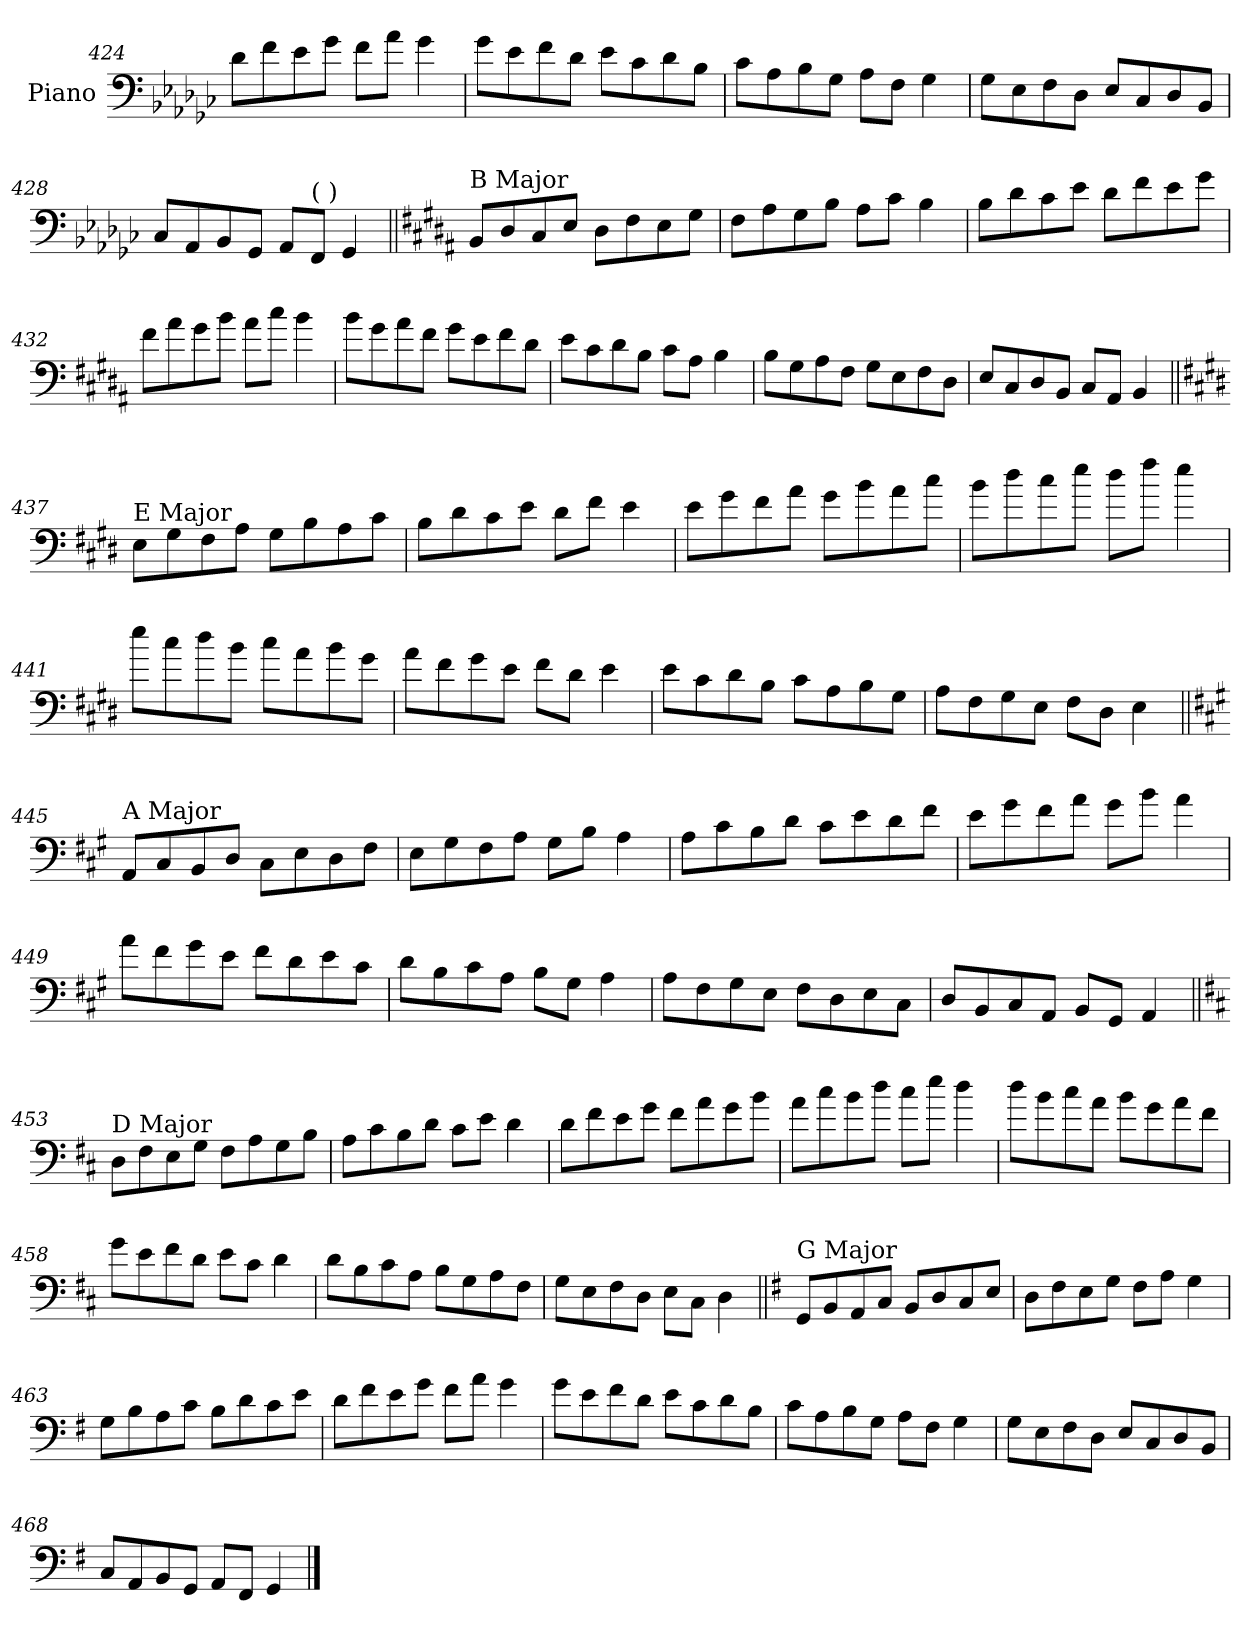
**kern
*part1
*staff1
*I"Piano
*I'Pno.
*clefF4
*k[b-e-a-d-g-c-]
=424
8d-\L
8f\
8e-\
8g-\J
8f\L
8a-\J
4g-\
!!LO:LB:g=z
=425
8g-\L
8e-\
8f\
8d-\J
8e-\L
8c-\
8d-\
8B-\J
=426
8c-\L
8A-\
8B-\
8G-\J
8A-\L
8F\J
4G-\
=427
8G-\L
8E-\
8F\
8D-\J
8E-/L
8C-/
8D-/
8BB-/J
=428
8C-/L
8AA-/
8BB-/
8GG-/J
8AA-/L
!LO:TX:a:t=(    )
8FF/J
4GG-/
!!LO:LB:g=z
=429||
*k[f#c#g#d#a#]
!LO:TX:a:t=B Major
8BB/L
8D#/
8C#/
8E/J
8D#\L
8F#\
8E\
8G#\J
=430
8F#\L
8A#\
8G#\
8B\J
8A#\L
8c#\J
4B\
=431
8B\L
8d#\
8c#\
8e\J
8d#\L
8f#\
8e\
8g#\J
=432
8f#\L
8a#\
8g#\
8b\J
8a#\L
8cc#\J
4b\
!!LO:LB:g=z
=433
8b\L
8g#\
8a#\
8f#\J
8g#\L
8e\
8f#\
8d#\J
=434
8e\L
8c#\
8d#\
8B\J
8c#\L
8A#\J
4B\
=435
8B\L
8G#\
8A#\
8F#\J
8G#\L
8E\
8F#\
8D#\J
=436
8E/L
8C#/
8D#/
8BB/J
8C#/L
8AA#/J
4BB/
!!LO:PB:g=z
=437||
*k[f#c#g#d#]
!LO:TX:a:t=E Major
8E\L
8G#\
8F#\
8A\J
8G#\L
8B\
8A\
8c#\J
=438
8B\L
8d#\
8c#\
8e\J
8d#\L
8f#\J
4e\
=439
8e\L
8g#\
8f#\
8a\J
8g#\L
8b\
8a\
8cc#\J
=440
8b\L
8dd#\
8cc#\
8ee\J
8dd#\L
8ff#\J
4ee\
!!LO:LB:g=z
=441
8ee\L
8cc#\
8dd#\
8b\J
8cc#\L
8a\
8b\
8g#\J
=442
8a\L
8f#\
8g#\
8e\J
8f#\L
8d#\J
4e\
=443
8e\L
8c#\
8d#\
8B\J
8c#\L
8A\
8B\
8G#\J
=444
8A\L
8F#\
8G#\
8E\J
8F#\L
8D#\J
4E\
!!LO:LB:g=z
=445||
*k[f#c#g#]
!LO:TX:a:t=A Major
8AA/L
8C#/
8BB/
8D/J
8C#\L
8E\
8D\
8F#\J
=446
8E\L
8G#\
8F#\
8A\J
8G#\L
8B\J
4A\
=447
8A\L
8c#\
8B\
8d\J
8c#\L
8e\
8d\
8f#\J
=448
8e\L
8g#\
8f#\
8a\J
8g#\L
8b\J
4a\
!!LO:LB:g=z
=449
8a\L
8f#\
8g#\
8e\J
8f#\L
8d\
8e\
8c#\J
=450
8d\L
8B\
8c#\
8A\J
8B\L
8G#\J
4A\
=451
8A\L
8F#\
8G#\
8E\J
8F#\L
8D\
8E\
8C#\J
=452
8D/L
8BB/
8C#/
8AA/J
8BB/L
8GG#/J
4AA/
!!LO:LB:g=z
=453||
*k[f#c#]
!LO:TX:a:t=D Major
8D\L
8F#\
8E\
8G\J
8F#\L
8A\
8G\
8B\J
=454
8A\L
8c#\
8B\
8d\J
8c#\L
8e\J
4d\
=455
8d\L
8f#\
8e\
8g\J
8f#\L
8a\
8g\
8b\J
=456
8a\L
8cc#\
8b\
8dd\J
8cc#\L
8ee\J
4dd\
!!LO:LB:g=z
=457
8dd\L
8b\
8cc#\
8a\J
8b\L
8g\
8a\
8f#\J
=458
8g\L
8e\
8f#\
8d\J
8e\L
8c#\J
4d\
=459
8d\L
8B\
8c#\
8A\J
8B\L
8G\
8A\
8F#\J
=460
8G\L
8E\
8F#\
8D\J
8E\L
8C#\J
4D\
!!LO:LB:g=z
=461||
*k[f#]
!LO:TX:a:t=G Major
8GG/L
8BB/
8AA/
8C/J
8BB/L
8D/
8C/
8E/J
=462
8D\L
8F#\
8E\
8G\J
8F#\L
8A\J
4G\
=463
8G\L
8B\
8A\
8c\J
8B\L
8d\
8c\
8e\J
=464
8d\L
8f#\
8e\
8g\J
8f#\L
8a\J
4g\
!!LO:LB:g=z
=465
8g\L
8e\
8f#\
8d\J
8e\L
8c\
8d\
8B\J
=466
8c\L
8A\
8B\
8G\J
8A\L
8F#\J
4G\
=467
8G\L
8E\
8F#\
8D\J
8E/L
8C/
8D/
8BB/J
=468
8C/L
8AA/
8BB/
8GG/J
8AA/L
8FF#/J
4GG/
==
*-
